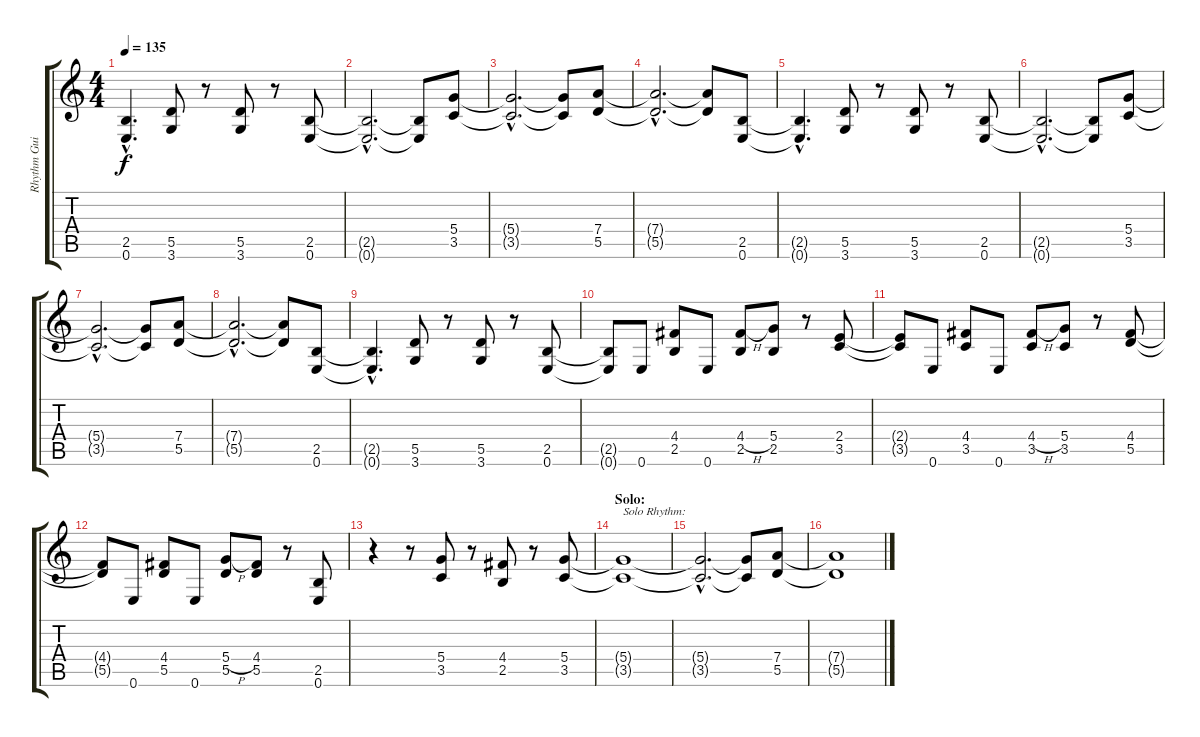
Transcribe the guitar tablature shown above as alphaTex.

\track ("Rhythm Guitar" "Rhythm Gui") {instrument distortionguitar}
\staff {score tabs}
\tuning (E4 B3 G3 D3 A2 E2) {hide}
\ts (4 4)
\tempo 135
\clef g2
\ks c
(2.5{hac t} 0.6{hac t}).4{d dy f} (5.5 3.6).8 r.8 (5.5 3.6).8 r.8 (2.5 0.6).8 |
(2.5{hac t} 0.6{hac t}).2{d} (2.5{t} 0.6{t}).8 (5.4 3.5).8 |
(5.4{hac t} 3.5{hac t}).2{d} (5.4{t} 3.5{t}).8 (7.4 5.5).8 |
(7.4{hac t} 5.5{hac t}).2{d} (7.4{t} 5.5{t}).8 (2.5 0.6).8 |
(2.5{hac t} 0.6{hac t}).4{d} (5.5 3.6).8 r.8 (5.5 3.6).8 r.8 (2.5 0.6).8 |
(2.5{hac t} 0.6{hac t}).2{d} (2.5{t} 0.6{t}).8 (5.4 3.5).8 |
(5.4{hac t} 3.5{hac t}).2{d} (5.4{t} 3.5{t}).8 (7.4 5.5).8 |
(7.4{hac t} 5.5{hac t}).2{d} (7.4{t} 5.5{t}).8 (2.5 0.6).8 |
(2.5{hac t} 0.6{hac t}).4{d} (5.5 3.6).8 r.8 (5.5 3.6).8 r.8 (2.5 0.6).8 |
(2.5{t} 0.6{t}).8 0.6.8 (4.4 2.5).8 0.6.8 (4.4{h} 2.5).8 (5.4 2.5).8 r.8 (2.4 3.5).8 |
(2.4{t} 3.5{t}).8 0.6.8 (4.4 3.5).8 0.6.8 (4.4{h} 3.5).8 (5.4 3.5).8 r.8 (4.4 5.5).8 |
(4.4{t} 5.5{t}).8 0.6.8 (4.4 5.5).8 0.6.8 (5.4{h} 5.5).8 (4.4 5.5).8 r.8 (2.5 0.6).8 |
r.4 r.8 (5.4 3.5).8 r.8 (4.4 2.5).8 r.8 (5.4 3.5).8 |
\section ("" "Solo:")
(5.4{t} 3.5{t}).1{txt "Solo Rhythm:"} |
(5.4{hac t} 3.5{hac t}).2{d} (5.4{t} 3.5{t}).8 (7.4 5.5).8 |
(7.4{t} 5.5{t}).1
